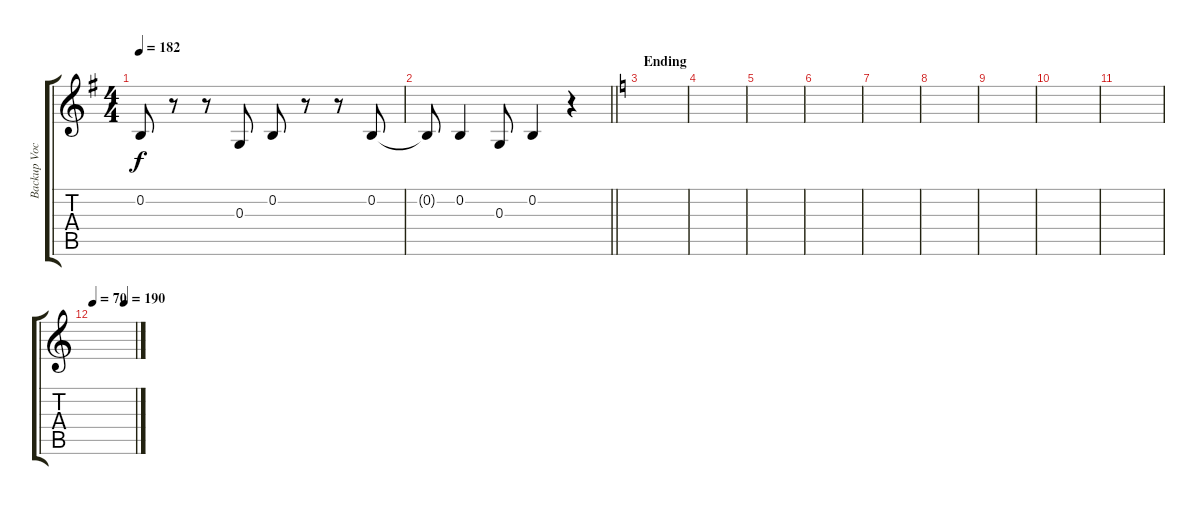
\track ("Backup Vocals" "Backup Voc") {instrument altosax}
\staff {score tabs}
\tuning (E4 B3 G3 D3 A2 E2) {hide}
\ts (4 4)
\tempo 182
\clef g2
\ks g
0.2.8{dy f} r.8 r.8 0.3.8 0.2.8 r.8 r.8 0.2.8 |
\barLineRight lightlight
0.2{t}.8 0.2.4 0.3.8 0.2.4 r.4 |
\section ("" "Ending")
\ks c
|
|
|
|
|
|
|
|
|
\tempo 70
\tempo (190 0.75)
